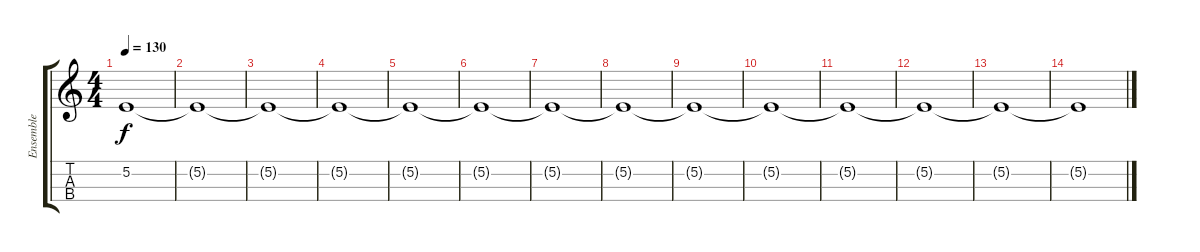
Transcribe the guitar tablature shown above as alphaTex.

\track ("Ensemble" "Ensemble") {instrument stringensemble2}
\staff {score tabs}
\tuning (E4 B3 G3 D3) {hide}
\ts (4 4)
\tempo 130
\clef g2
\ks c
5.2{t}.1{dy f} |
5.2{t}.1 |
5.2{t}.1 |
5.2{t}.1 |
5.2{t}.1 |
5.2{t}.1 |
5.2{t}.1 |
5.2{t}.1 |
5.2{t}.1 |
5.2{t}.1 |
5.2{t}.1 |
5.2{t}.1 |
5.2{t}.1{volume 0} |
5.2{t}.1
